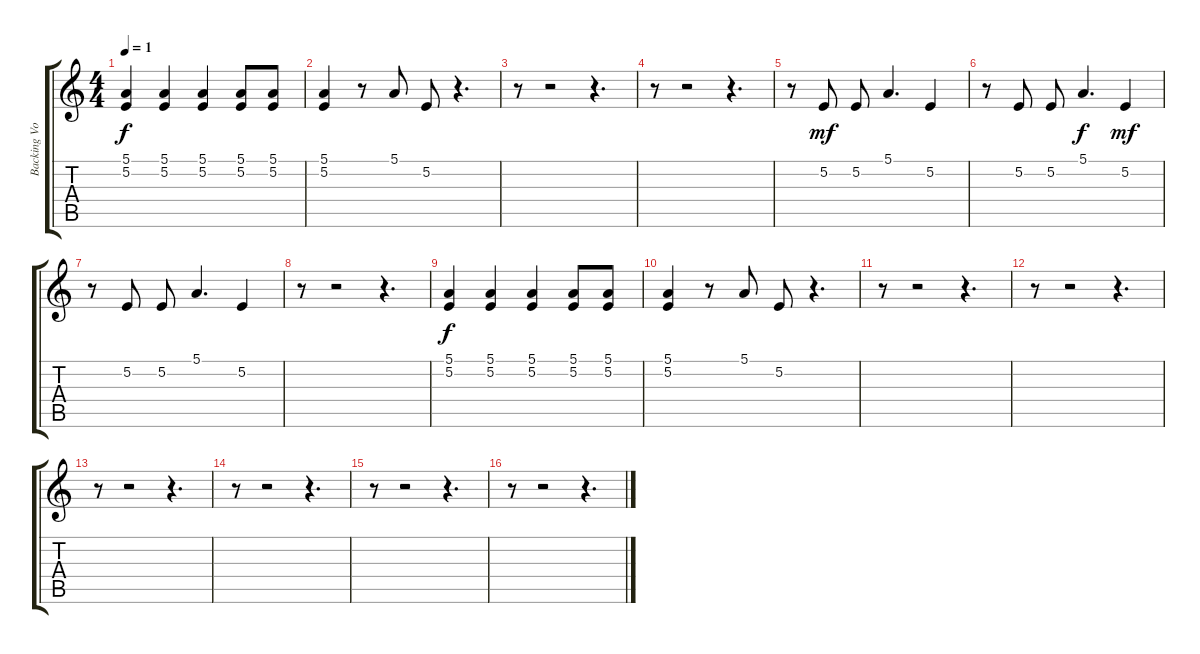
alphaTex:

\track ("Backing Vocal 2" "Backing Vo") {instrument lead6voice}
\staff {score tabs}
\tuning (E4 B3 G3 D3 A2 E2) {hide}
\ts (4 4)
\tempo 1
\clef g2
\ks c
(5.1 5.2).4{dy f} (5.1 5.2).4 (5.1 5.2).4 (5.1 5.2).8 (5.1 5.2).8 |
(5.1 5.2).4 r.8 5.1.8 5.2.8 r.4{d} |
r.8 r.2 r.4{d} |
r.8 r.2 r.4{d} |
r.8 5.2.8{dy mf} 5.2.8 5.1.4{d} 5.2.4 |
r.8 5.2.8 5.2.8 5.1.4{d dy f} 5.2.4{dy mf} |
r.8 5.2.8 5.2.8 5.1.4{d} 5.2.4 |
r.8 r.2 r.4{d} |
(5.1 5.2).4{dy f} (5.1 5.2).4 (5.1 5.2).4 (5.1 5.2).8 (5.1 5.2).8 |
(5.1 5.2).4 r.8 5.1.8 5.2.8 r.4{d} |
r.8 r.2 r.4{d} |
r.8 r.2 r.4{d} |
r.8 r.2 r.4{d} |
r.8 r.2 r.4{d} |
r.8 r.2 r.4{d} |
r.8 r.2 r.4{d}
